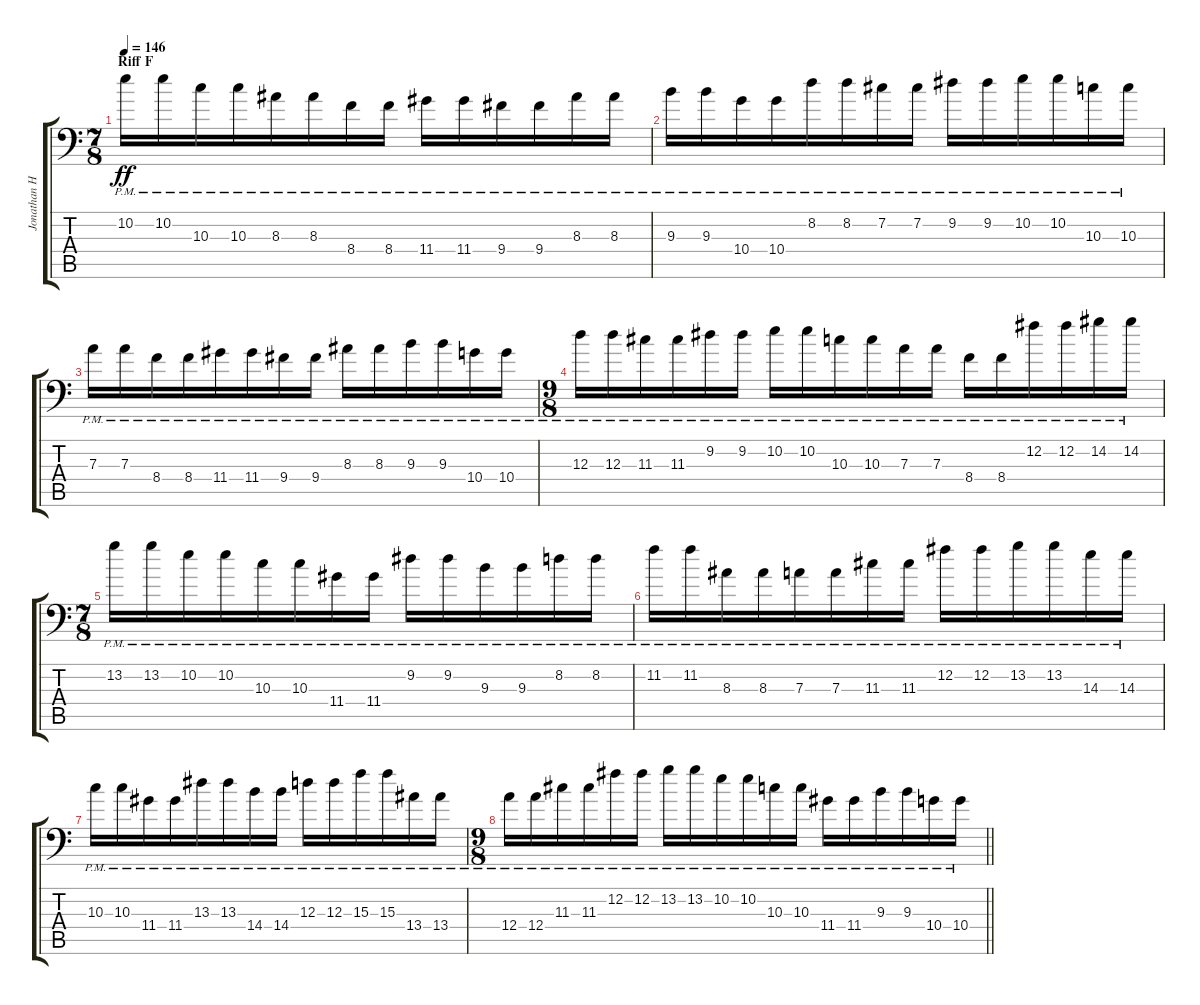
\track ("Jonathan Heuer" "Jonathan H") {instrument overdrivenguitar}
\staff {score tabs}
\tuning (B3 Gb3 D3 A2 E2 A1) {hide}
\ts (7 8)
\section ("" "Riff F")
\tempo 146
\clef f4
\ks c
10.2{pm}.16{dy ff instrument electricguitarjazz} 10.2{pm}.16 10.3{pm}.16 10.3{pm}.16 8.3{pm}.16 8.3{pm}.16 8.4{pm}.16 8.4{pm}.16 11.4{pm}.16 11.4{pm}.16 9.4{pm}.16 9.4{pm}.16 8.3{pm}.16 8.3{pm}.16 |
9.3{pm}.16 9.3{pm}.16 10.4{pm}.16 10.4{pm}.16 8.2{pm}.16 8.2{pm}.16 7.2{pm}.16 7.2{pm}.16 9.2{pm}.16 9.2{pm}.16 10.2{pm}.16 10.2{pm}.16 10.3{pm}.16 10.3{pm}.16 |
7.3{pm}.16 7.3{pm}.16 8.4{pm}.16 8.4{pm}.16 11.4{pm}.16 11.4{pm}.16 9.4{pm}.16 9.4{pm}.16 8.3{pm}.16 8.3{pm}.16 9.3{pm}.16 9.3{pm}.16 10.4{pm}.16 10.4{pm}.16 |
\ts (9 8)
12.3{pm}.16 12.3{pm}.16 11.3{pm}.16 11.3{pm}.16 9.2{pm}.16 9.2{pm}.16 10.2{pm}.16 10.2{pm}.16 10.3{pm}.16 10.3{pm}.16 7.3{pm}.16 7.3{pm}.16 8.4{pm}.16 8.4{pm}.16 12.2{pm}.16 12.2{pm}.16 14.2{pm}.16 14.2{pm}.16 |
\ts (7 8)
13.2{pm}.16 13.2{pm}.16 10.2{pm}.16 10.2{pm}.16 10.3{pm}.16 10.3{pm}.16 11.4{pm}.16 11.4{pm}.16 9.2{pm}.16 9.2{pm}.16 9.3{pm}.16 9.3{pm}.16 8.2{pm}.16 8.2{pm}.16 |
11.2{pm}.16 11.2{pm}.16 8.3{pm}.16 8.3{pm}.16 7.3{pm}.16 7.3{pm}.16 11.3{pm}.16 11.3{pm}.16 12.2{pm}.16 12.2{pm}.16 13.2{pm}.16 13.2{pm}.16 14.3{pm}.16 14.3{pm}.16 |
10.3{pm}.16 10.3{pm}.16 11.4{pm}.16 11.4{pm}.16 13.3{pm}.16 13.3{pm}.16 14.4{pm}.16 14.4{pm}.16 12.3{pm}.16 12.3{pm}.16 15.3{pm}.16 15.3{pm}.16 13.4{pm}.16 13.4{pm}.16 |
\ts (9 8)
\barLineRight lightlight
12.4{pm}.16 12.4{pm}.16 11.3{pm}.16 11.3{pm}.16 12.2{pm}.16 12.2{pm}.16 13.2{pm}.16 13.2{pm}.16 10.2{pm}.16 10.2{pm}.16 10.3{pm}.16 10.3{pm}.16 11.4{pm}.16 11.4{pm}.16 9.3{pm}.16 9.3{pm}.16 10.4{pm}.16 10.4{pm}.16
